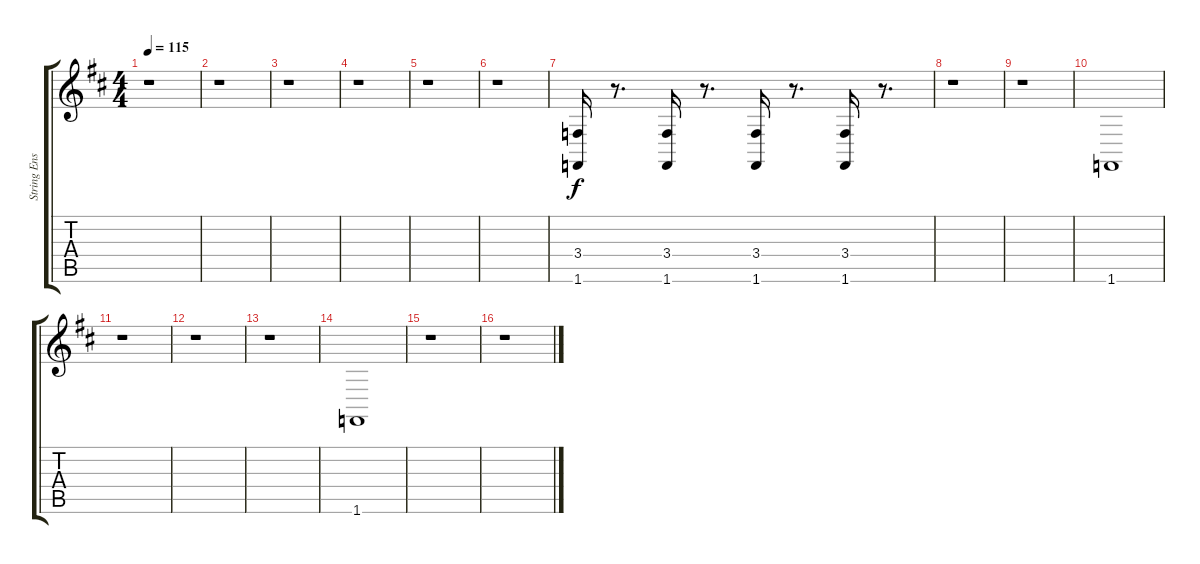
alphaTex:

\track ("String Ensemble 1" "String Ens") {instrument stringensemble1}
\staff {score tabs}
\tuning (E4 B3 G3 D3 A2 E2) {hide}
\ts (4 4)
\tempo 115
\clef g2
\ks bminor
r.1{dy f} |
r.1 |
r.1 |
r.1 |
r.1 |
r.1 |
(3.4 1.6).16 r.8{d} (3.4 1.6).16 r.8{d} (3.4 1.6).16 r.8{d} (3.4 1.6).16 r.8{d} |
r.1 |
r.1 |
1.6.1 |
r.1 |
r.1 |
r.1 |
1.6.1 |
r.1 |
r.1
